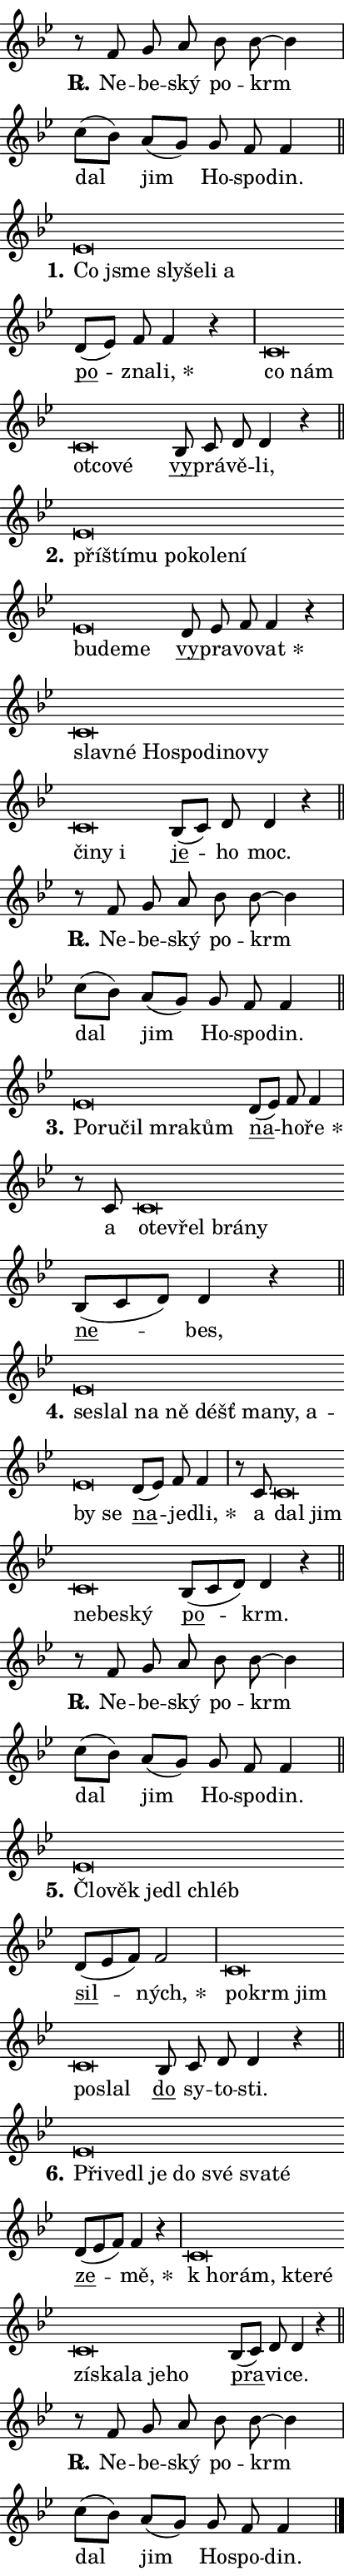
\version "2.24.0"
\header { tagline = "" }
\paper {
  indent = 0\cm
  top-margin = 0\cm
  right-margin = 0\cm
  bottom-margin = 0\cm
  left-margin = 0\cm
  paper-width = 7\cm
  page-breaking = #ly:one-page-breaking
  system-system-spacing.basic-distance = #11
  score-system-spacing.basic-distance = #11
  ragged-last = ##f
}


%% Author: Thomas Morley
%% https://lists.gnu.org/archive/html/lilypond-user/2020-05/msg00002.html
#(define (line-position grob)
"Returns position of @var[grob} in current system:
   @code{'start}, if at first time-step
   @code{'end}, if at last time-step
   @code{'middle} otherwise
"
  (let* ((col (ly:item-get-column grob))
         (ln (ly:grob-object col 'left-neighbor))
         (rn (ly:grob-object col 'right-neighbor))
         (col-to-check-left (if (ly:grob? ln) ln col))
         (col-to-check-right (if (ly:grob? rn) rn col))
         (break-dir-left
           (and
             (ly:grob-property col-to-check-left 'non-musical #f)
             (ly:item-break-dir col-to-check-left)))
         (break-dir-right
           (and
             (ly:grob-property col-to-check-right 'non-musical #f)
             (ly:item-break-dir col-to-check-right))))
        (cond ((eqv? 1 break-dir-left) 'start)
              ((eqv? -1 break-dir-right) 'end)
              (else 'middle))))

#(define (tranparent-at-line-position vctor)
  (lambda (grob)
  "Relying on @code{line-position} select the relevant enry from @var{vctor}.
Used to determine transparency,"
    (case (line-position grob)
      ((end) (not (vector-ref vctor 0)))
      ((middle) (not (vector-ref vctor 1)))
      ((start) (not (vector-ref vctor 2))))))

noteHeadBreakVisibility =
#(define-music-function (break-visibility)(vector?)
"Makes @code{NoteHead}s transparent relying on @var{break-visibility}"
#{
  \override NoteHead.transparent =
    #(tranparent-at-line-position break-visibility)
#})

#(define delete-ledgers-for-transparent-note-heads
  (lambda (grob)
    "Reads whether a @code{NoteHead} is transparent.
If so this @code{NoteHead} is removed from @code{'note-heads} from
@var{grob}, which is supposed to be @code{LedgerLineSpanner}.
As a result ledgers are not printed for this @code{NoteHead}"
    (let* ((nhds-array (ly:grob-object grob 'note-heads))
           (nhds-list
             (if (ly:grob-array? nhds-array)
                 (ly:grob-array->list nhds-array)
                 '()))
           ;; Relies on the transparent-property being done before
           ;; Staff.LedgerLineSpanner.after-line-breaking is executed.
           ;; This is fragile ...
           (to-keep
             (remove
               (lambda (nhd)
                 (ly:grob-property nhd 'transparent #f))
               nhds-list)))
      ;; TODO find a better method to iterate over grob-arrays, similiar
      ;; to filter/remove etc for lists
      ;; For now rebuilt from scratch
      (set! (ly:grob-object grob 'note-heads)  '())
      (for-each
        (lambda (nhd)
          (ly:pointer-group-interface::add-grob grob 'note-heads nhd))
        to-keep))))

hideNotes = {
  \noteHeadBreakVisibility #begin-of-line-visible
}
unHideNotes = {
  \noteHeadBreakVisibility #all-visible
}

% work-around for resetting accidentals
% https://lilypond.org/doc/v2.23/Documentation/notation/displaying-rhythms#unmetered-music
cadenzaMeasure = {
  \cadenzaOff
  \partial 1024 s1024
  \cadenzaOn
}

#(define-markup-command (accent layout props text) (markup?)
  "Underline accented syllable"
  (interpret-markup layout props
    #{\markup \override #'(offset . 4.3) \underline { #text }#}))

responsum = \markup \concat {
  "R" \hspace #-1.05 \path #0.1 #'((moveto 0 0.07) (lineto 0.9 0.8)) \hspace #0.05 "."
}

\layout {
    \context {
        \Staff
        \remove "Time_signature_engraver"
        \override LedgerLineSpanner.after-line-breaking = #delete-ledgers-for-transparent-note-heads
    }
    \context {
        \Voice {
            \override NoteHead.output-attributes = #'((class . "notehead"))
            \override Hairpin.height = #0.55
        }
    }
    \context {
        \Lyrics {
            \override StanzaNumber.output-attributes = #'((class . "stanzanumber"))
            \override LyricSpace.minimum-distance = #0.9
            \override LyricText.font-name = #"TeX Gyre Schola"
            \override LyricText.font-size = 1
            \override StanzaNumber.font-name = #"TeX Gyre Schola Bold"
            \override StanzaNumber.font-size = 1
        }
    }
}

% magnetic-lyrics.ily
%
%   written by
%     Jean Abou Samra <jean@abou-samra.fr>
%     Werner Lemberg <wl@gnu.org>
%
%   adapted by
%     Jiri Hon <jiri.hon@gmail.com>
%
% Version 2022-Apr-15

% https://www.mail-archive.com/lilypond-user@gnu.org/msg149350.html

#(define (Left_hyphen_pointer_engraver context)
   "Collect syllable-hyphen-syllable occurrences in lyrics and store
them in properties.  This engraver only looks to the left.  For
example, if the lyrics input is @code{foo -- bar}, it does the
following.

@itemize @bullet
@item
Set the @code{text} property of the @code{LyricHyphen} grob between
@q{foo} and @q{bar} to @code{foo}.

@item
Set the @code{left-hyphen} property of the @code{LyricText} grob with
text @q{foo} to the @code{LyricHyphen} grob between @q{foo} and
@q{bar}.
@end itemize

Use this auxiliary engraver in combination with the
@code{lyric-@/text::@/apply-@/magnetic-@/offset!} hook."
   (let ((hyphen #f)
         (text #f))
     (make-engraver
      (acknowledgers
       ((lyric-syllable-interface engraver grob source-engraver)
        (set! text grob)))
      (end-acknowledgers
       ((lyric-hyphen-interface engraver grob source-engraver)
        ;(when (not (grob::has-interface grob 'lyric-space-interface))
          (set! hyphen grob)));)
      ((stop-translation-timestep engraver)
       (when (and text hyphen)
         (ly:grob-set-object! text 'left-hyphen hyphen))
       (set! text #f)
       (set! hyphen #f)))))

#(define (lyric-text::apply-magnetic-offset! grob)
   "If the space between two syllables is less than the value in
property @code{LyricText@/.details@/.squash-threshold}, move the right
syllable to the left so that it gets concatenated with the left
syllable.

Use this function as a hook for
@code{LyricText@/.after-@/line-@/breaking} if the
@code{Left_@/hyphen_@/pointer_@/engraver} is active."
   (let ((hyphen (ly:grob-object grob 'left-hyphen #f)))
     (when hyphen
       (let ((left-text (ly:spanner-bound hyphen LEFT)))
         (when (grob::has-interface left-text 'lyric-syllable-interface)
           (let* ((common (ly:grob-common-refpoint grob left-text X))
                  (this-x-ext (ly:grob-extent grob common X))
                  (left-x-ext
                   (begin
                     ;; Trigger magnetism for left-text.
                     (ly:grob-property left-text 'after-line-breaking)
                     (ly:grob-extent left-text common X)))
                  ;; `delta` is the gap width between two syllables.
                  (delta (- (interval-start this-x-ext)
                            (interval-end left-x-ext)))
                  (details (ly:grob-property grob 'details))
                  (threshold (assoc-get 'squash-threshold details 0.2)))
             (when (< delta threshold)
               (let* (;; We have to manipulate the input text so that
                      ;; ligatures crossing syllable boundaries are not
                      ;; disabled.  For languages based on the Latin
                      ;; script this is essentially a beautification.
                      ;; However, for non-Western scripts it can be a
                      ;; necessity.
                      (lt (ly:grob-property left-text 'text))
                      (rt (ly:grob-property grob 'text))
                      (is-space (grob::has-interface hyphen 'lyric-space-interface))
                      (space (if is-space " " ""))
                      (space-markup (grob-interpret-markup grob " "))
                      (space-size (interval-length (ly:stencil-extent space-markup X)))
                      (extra-delta (if is-space space-size 0))
                      ;; Append new syllable.
                      (ltrt-space (if (and (string? lt) (string? rt))
                                (string-append lt space rt)
                                (make-concat-markup (list lt space rt))))
                      ;; Right-align `ltrt` to the right side.
                      (ltrt-space-markup (grob-interpret-markup
                               grob
                               (make-translate-markup
                                (cons (interval-length this-x-ext) 0)
                                (make-right-align-markup ltrt-space)))))
                 (begin
                   ;; Don't print `left-text`.
                   (ly:grob-set-property! left-text 'stencil #f)
                   ;; Set text and stencil (which holds all collected
                   ;; syllables so far) and shift it to the left.
                   (ly:grob-set-property! grob 'text ltrt-space)
                   (ly:grob-set-property! grob 'stencil ltrt-space-markup)
                   (ly:grob-translate-axis! grob (- (- delta extra-delta)) X))))))))))


#(define (lyric-hyphen::displace-bounds-first grob)
   ;; Make very sure this callback isn't triggered too early.
   (let ((left (ly:spanner-bound grob LEFT))
         (right (ly:spanner-bound grob RIGHT)))
     (ly:grob-property left 'after-line-breaking)
     (ly:grob-property right 'after-line-breaking)
     (ly:lyric-hyphen::print grob)))

squashThreshold = #0.4

\layout {
  \context {
    \Lyrics
    \consists #Left_hyphen_pointer_engraver
    \override LyricText.after-line-breaking =
      #lyric-text::apply-magnetic-offset!
    \override LyricHyphen.stencil = #lyric-hyphen::displace-bounds-first
    \override LyricText.details.squash-threshold = \squashThreshold
    \override LyricHyphen.minimum-distance = 0
    \override LyricHyphen.minimum-length = \squashThreshold
  }
}

squash = \override LyricText.details.squash-threshold = 9999
unSquash = \override LyricText.details.squash-threshold = \squashThreshold

left = \override LyricText.self-alignment-X = #LEFT
unLeft = \revert LyricText.self-alignment-X

starOffset = #(lambda (grob) 
                (let ((x_offset (ly:self-alignment-interface::aligned-on-x-parent grob)))
                  (if (= x_offset 0) 0 (+ x_offset 1.2))))

star = #(define-music-function (syllable)(string?)
"Append star separator at the end of a syllable"
#{
  \once \override LyricText.X-offset = #starOffset
  \lyricmode { \markup {
    #syllable
    \override #'((font-name . "TeX Gyre Schola Bold")) \hspace #0.2 \lower #0.65 \larger "*"
  } }
#})

starAccent = #(define-music-function (syllable)(string?)
"Append star separator at the end of a syllable and make accent"
#{
  \once \override LyricText.X-offset = #starOffset
  \lyricmode { \markup {
    \accent #syllable
    \override #'((font-name . "TeX Gyre Schola Bold")) \hspace #0.2 \lower #0.65 \larger "*"
  } }
#})

breath = #(define-music-function (syllable)(string?)
"Append breathing indicator at the end of a syllable"
#{
  \lyricmode { \markup { #syllable "+" } }
#})

optionalBreath = #(define-music-function (syllable)(string?)
"Append optional breathing indicator at the end of a syllable"
#{
  \lyricmode { \markup { #syllable "(+)" } }
#})


\score {
    <<
        \new Voice = "melody" { \cadenzaOn \key bes \major \relative { r8 f' g a bes bes~ bes4 \cadenzaMeasure \bar "|" c8[( bes)] a[( g)] g f f4 \cadenzaMeasure \bar "||" \break } }
        \new Lyrics \lyricsto "melody" { \lyricmode { \set stanza = \responsum
Ne -- be -- ský po -- krm dal jim Ho -- spo -- din. } }
    >>
    \layout {}
}

\score {
    <<
        \new Voice = "melody" { \cadenzaOn \key bes \major \relative { es'\breve*1/16 \hideNotes \breve*1/16 \bar "" \breve*1/16 \bar "" \breve*1/16 \bar "" \breve*1/16 \breve*1/16 \bar "" \unHideNotes \bar "" d8[( es)] f f4 r \cadenzaMeasure \bar "|" c\breve*1/16 \hideNotes \breve*1/16 \bar "" \breve*1/16 \bar "" \breve*1/16 \breve*1/16 \bar "" \unHideNotes \bar "" bes8 c d d4 r \cadenzaMeasure \bar "||" \break } }
        \new Lyrics \lyricsto "melody" { \lyricmode { \set stanza = "1."
\left Co \squash jsme sly -- še -- li a \unLeft \unSquash \markup \accent po -- zna -- \star li, \left co \squash nám ot -- co -- vé \unLeft \unSquash \markup \accent vy -- prá -- vě -- li, } }
    >>
    \layout {}
}

\score {
    <<
        \new Voice = "melody" { \cadenzaOn \key bes \major \relative { es'\breve*1/16 \hideNotes \breve*1/16 \bar "" \breve*1/16 \bar "" \breve*1/16 \bar "" \breve*1/16 \bar "" \breve*1/16 \bar "" \breve*1/16 \bar "" \breve*1/16 \bar "" \breve*1/16 \breve*1/16 \bar "" \unHideNotes \bar "" d8 es f f4 r \cadenzaMeasure \bar "|" c\breve*1/16 \hideNotes \breve*1/16 \bar "" \breve*1/16 \bar "" \breve*1/16 \bar "" \breve*1/16 \bar "" \breve*1/16 \bar "" \breve*1/16 \bar "" \breve*1/16 \bar "" \breve*1/16 \breve*1/16 \bar "" \unHideNotes \bar "" bes8[( c)] d d4 r \cadenzaMeasure \bar "||" \break } }
        \new Lyrics \lyricsto "melody" { \lyricmode { \set stanza = "2."
\left pří -- \squash ští -- mu po -- ko -- le -- ní bu -- de -- me \unLeft \unSquash \markup \accent vy -- pra -- vo -- \star vat \left slav -- \squash né Ho -- spo -- di -- no -- vy či -- ny i \unLeft \unSquash \markup \accent je -- ho moc. } }
    >>
    \layout {}
}

\score {
    <<
        \new Voice = "melody" { \cadenzaOn \key bes \major \relative { r8 f' g a bes bes~ bes4 \cadenzaMeasure \bar "|" c8[( bes)] a[( g)] g f f4 \cadenzaMeasure \bar "||" \break } }
        \new Lyrics \lyricsto "melody" { \lyricmode { \set stanza = \responsum
Ne -- be -- ský po -- krm dal jim Ho -- spo -- din. } }
    >>
    \layout {}
}

\score {
    <<
        \new Voice = "melody" { \cadenzaOn \key bes \major \relative { es'\breve*1/16 \hideNotes \breve*1/16 \bar "" \breve*1/16 \bar "" \breve*1/16 \breve*1/16 \bar "" \unHideNotes \bar "" d8[( es)] f f4 \cadenzaMeasure \bar "|" r8 c8 c\breve*1/16 \hideNotes \breve*1/16 \bar "" \breve*1/16 \bar "" \breve*1/16 \breve*1/16 \bar "" \unHideNotes \bar "" bes8[( c d)] d4 r \cadenzaMeasure \bar "||" \break } }
        \new Lyrics \lyricsto "melody" { \lyricmode { \set stanza = "3."
\left Po -- \squash ru -- čil mra -- kům \unLeft \unSquash \markup \accent na -- ho -- \star ře a \left o -- \squash te -- vřel brá -- ny \unLeft \unSquash \markup \accent ne -- bes, } }
    >>
    \layout {}
}

\score {
    <<
        \new Voice = "melody" { \cadenzaOn \key bes \major \relative { es'\breve*1/16 \hideNotes \breve*1/16 \bar "" \breve*1/16 \bar "" \breve*1/16 \bar "" \breve*1/16 \bar "" \breve*1/16 \bar "" \breve*1/16 \bar "" \breve*1/16 \bar "" \breve*1/16 \breve*1/16 \bar "" \unHideNotes \bar "" d8[( es)] f f4 \cadenzaMeasure \bar "|" r8 c8 c\breve*1/16 \hideNotes \breve*1/16 \bar "" \breve*1/16 \bar "" \breve*1/16 \breve*1/16 \bar "" \unHideNotes \bar "" bes8[( c d)] d4 r \cadenzaMeasure \bar "||" \break } }
        \new Lyrics \lyricsto "melody" { \lyricmode { \set stanza = "4."
\left se -- \squash slal na ně déšť ma -- ny, a -- by se \unLeft \unSquash \markup \accent na -- je -- \star dli, a \left dal \squash jim ne -- be -- ský \unLeft \unSquash \markup \accent po -- krm. } }
    >>
    \layout {}
}

\score {
    <<
        \new Voice = "melody" { \cadenzaOn \key bes \major \relative { r8 f' g a bes bes~ bes4 \cadenzaMeasure \bar "|" c8[( bes)] a[( g)] g f f4 \cadenzaMeasure \bar "||" \break } }
        \new Lyrics \lyricsto "melody" { \lyricmode { \set stanza = \responsum
Ne -- be -- ský po -- krm dal jim Ho -- spo -- din. } }
    >>
    \layout {}
}

\score {
    <<
        \new Voice = "melody" { \cadenzaOn \key bes \major \relative { es'\breve*1/16 \hideNotes \breve*1/16 \bar "" \breve*1/16 \bar "" \breve*1/16 \breve*1/16 \bar "" \unHideNotes \bar "" d8[( es f)] f2 \cadenzaMeasure \bar "|" c\breve*1/16 \hideNotes \breve*1/16 \bar "" \breve*1/16 \bar "" \breve*1/16 \breve*1/16 \bar "" \unHideNotes \bar "" bes8 c d d4 r \cadenzaMeasure \bar "||" \break } }
        \new Lyrics \lyricsto "melody" { \lyricmode { \set stanza = "5."
\left Člo -- \squash věk je -- dl chléb \unLeft \unSquash \markup \accent sil -- \star ných, \left po -- \squash krm jim po -- slal \unLeft \unSquash \markup \accent do sy -- to -- sti. } }
    >>
    \layout {}
}

\score {
    <<
        \new Voice = "melody" { \cadenzaOn \key bes \major \relative { es'\breve*1/16 \hideNotes \breve*1/16 \bar "" \breve*1/16 \bar "" \breve*1/16 \bar "" \breve*1/16 \bar "" \breve*1/16 \bar "" \breve*1/16 \breve*1/16 \bar "" \unHideNotes \bar "" d8[( es f)] f4 r \cadenzaMeasure \bar "|" c\breve*1/16 \hideNotes \breve*1/16 \bar "" \breve*1/16 \bar "" \breve*1/16 \bar "" \breve*1/16 \bar "" \breve*1/16 \bar "" \breve*1/16 \bar "" \breve*1/16 \breve*1/16 \bar "" \unHideNotes \bar "" bes8[( c)] d d4 r \cadenzaMeasure \bar "||" \break } }
        \new Lyrics \lyricsto "melody" { \lyricmode { \set stanza = "6."
\left Při -- \squash ve -- dl je do své sva -- té \unLeft \unSquash \markup \accent ze -- \star mě, \left "k ho" -- \squash rám, kte -- ré zí -- ska -- la je -- ho \unLeft \unSquash \markup \accent pra -- vi -- ce. } }
    >>
    \layout {}
}

\score {
    <<
        \new Voice = "melody" { \cadenzaOn \key bes \major \relative { r8 f' g a bes bes~ bes4 \cadenzaMeasure \bar "|" c8[( bes)] a[( g)] g f f4 \cadenzaMeasure \bar "||" \break } \bar "|." }
        \new Lyrics \lyricsto "melody" { \lyricmode { \set stanza = \responsum
Ne -- be -- ský po -- krm dal jim Ho -- spo -- din. } }
    >>
    \layout {}
}
